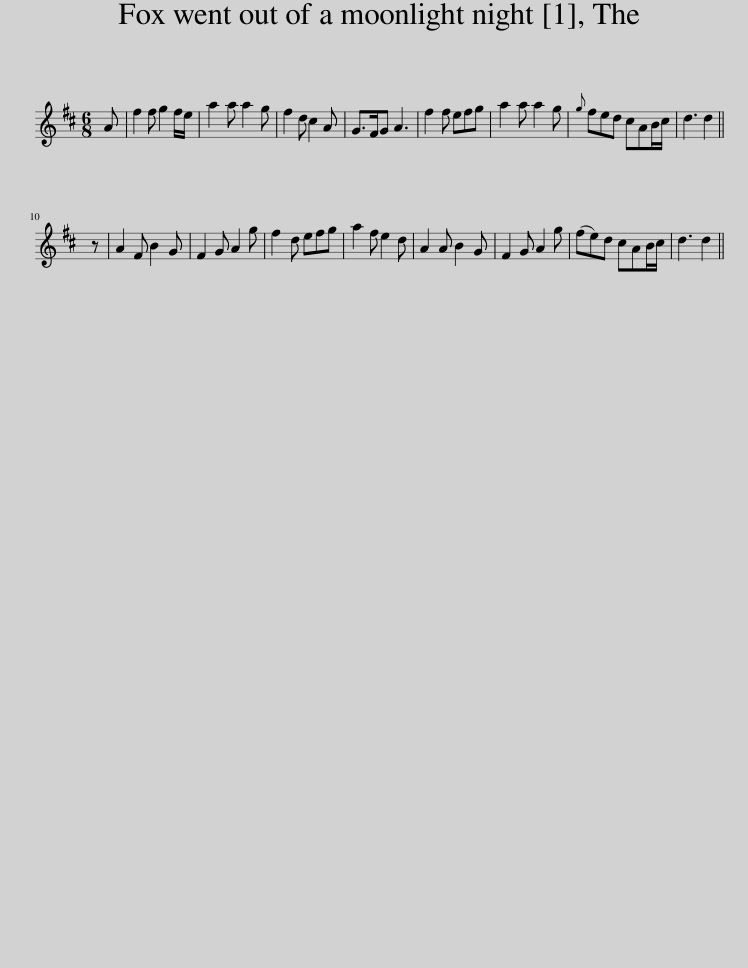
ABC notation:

X:1
L:1/8
M:6/8
I:linebreak $
K:D
V:1 treble
V:1
 A | f2 f g2 f/e/ | a2 a a2 g | f2 d c2 A | G>FG A3 | %5
 f2 f efg | a2 a a2 g |{g} fed cAB/c/ | d3 d2 ||$ z | %10
 A2 F B2 G | F2 G A2 g | f2 d efg | a2 f e2 d | A2 A B2 G | %15
 F2 G A2 g | (fe)d cAB/c/ | d3 d2 || %18
